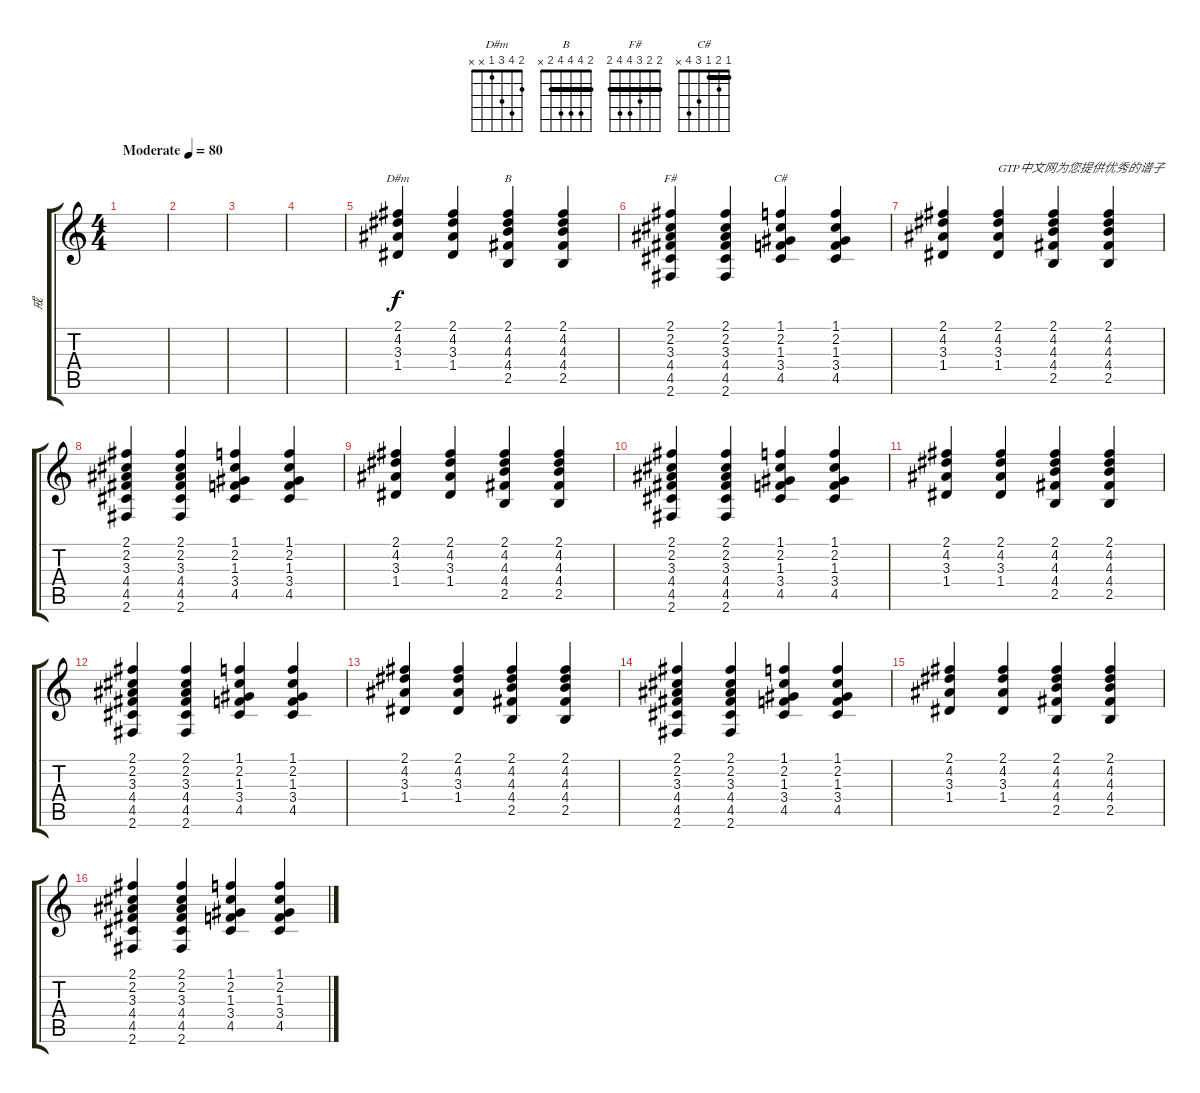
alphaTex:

\track ("戒" "戒") {instrument acousticguitarsteel}
\staff {score tabs}
\tuning (E4 B3 G3 D3 A2 E2) {hide}
\chord ("D#m" 2 4 3 1 x x)
\chord ("B" 2 4 4 4 2 x) {barre 2}
\chord ("F#" 2 2 3 4 4 2) {barre 2}
\chord ("C#" 1 2 1 3 4 x) {barre 1}
\ts (4 4)
\tempo (80 "Moderate")
\clef g2
\ks c
|
|
|
|
(2.1 4.2 3.3 1.4).4{ch "D#m"} (2.1 4.2 3.3 1.4).4 (2.1 4.2 4.3 4.4 2.5).4{ch "B"} (2.1 4.2 4.3 4.4 2.5).4 |
(2.1 2.2 3.3 4.4 4.5 2.6).4{ch "F#"} (2.1 2.2 3.3 4.4 4.5 2.6).4 (1.1 2.2 1.3 3.4 4.5).4{ch "C#"} (1.1 2.2 1.3 3.4 4.5).4 |
(2.1 4.2 3.3 1.4).4 (2.1 4.2 3.3 1.4).4{txt "GTP中文网为您提供优秀的谱子"} (2.1 4.2 4.3 4.4 2.5).4 (2.1 4.2 4.3 4.4 2.5).4 |
(2.1 2.2 3.3 4.4 4.5 2.6).4 (2.1 2.2 3.3 4.4 4.5 2.6).4 (1.1 2.2 1.3 3.4 4.5).4 (1.1 2.2 1.3 3.4 4.5).4 |
(2.1 4.2 3.3 1.4).4 (2.1 4.2 3.3 1.4).4 (2.1 4.2 4.3 4.4 2.5).4 (2.1 4.2 4.3 4.4 2.5).4 |
(2.1 2.2 3.3 4.4 4.5 2.6).4 (2.1 2.2 3.3 4.4 4.5 2.6).4 (1.1 2.2 1.3 3.4 4.5).4 (1.1 2.2 1.3 3.4 4.5).4 |
(2.1 4.2 3.3 1.4).4 (2.1 4.2 3.3 1.4).4 (2.1 4.2 4.3 4.4 2.5).4 (2.1 4.2 4.3 4.4 2.5).4 |
(2.1 2.2 3.3 4.4 4.5 2.6).4 (2.1 2.2 3.3 4.4 4.5 2.6).4 (1.1 2.2 1.3 3.4 4.5).4 (1.1 2.2 1.3 3.4 4.5).4 |
(2.1 4.2 3.3 1.4).4 (2.1 4.2 3.3 1.4).4 (2.1 4.2 4.3 4.4 2.5).4 (2.1 4.2 4.3 4.4 2.5).4 |
(2.1 2.2 3.3 4.4 4.5 2.6).4 (2.1 2.2 3.3 4.4 4.5 2.6).4 (1.1 2.2 1.3 3.4 4.5).4 (1.1 2.2 1.3 3.4 4.5).4 |
(2.1 4.2 3.3 1.4).4 (2.1 4.2 3.3 1.4).4 (2.1 4.2 4.3 4.4 2.5).4 (2.1 4.2 4.3 4.4 2.5).4 |
(2.1 2.2 3.3 4.4 4.5 2.6).4 (2.1 2.2 3.3 4.4 4.5 2.6).4 (1.1 2.2 1.3 3.4 4.5).4 (1.1 2.2 1.3 3.4 4.5).4
